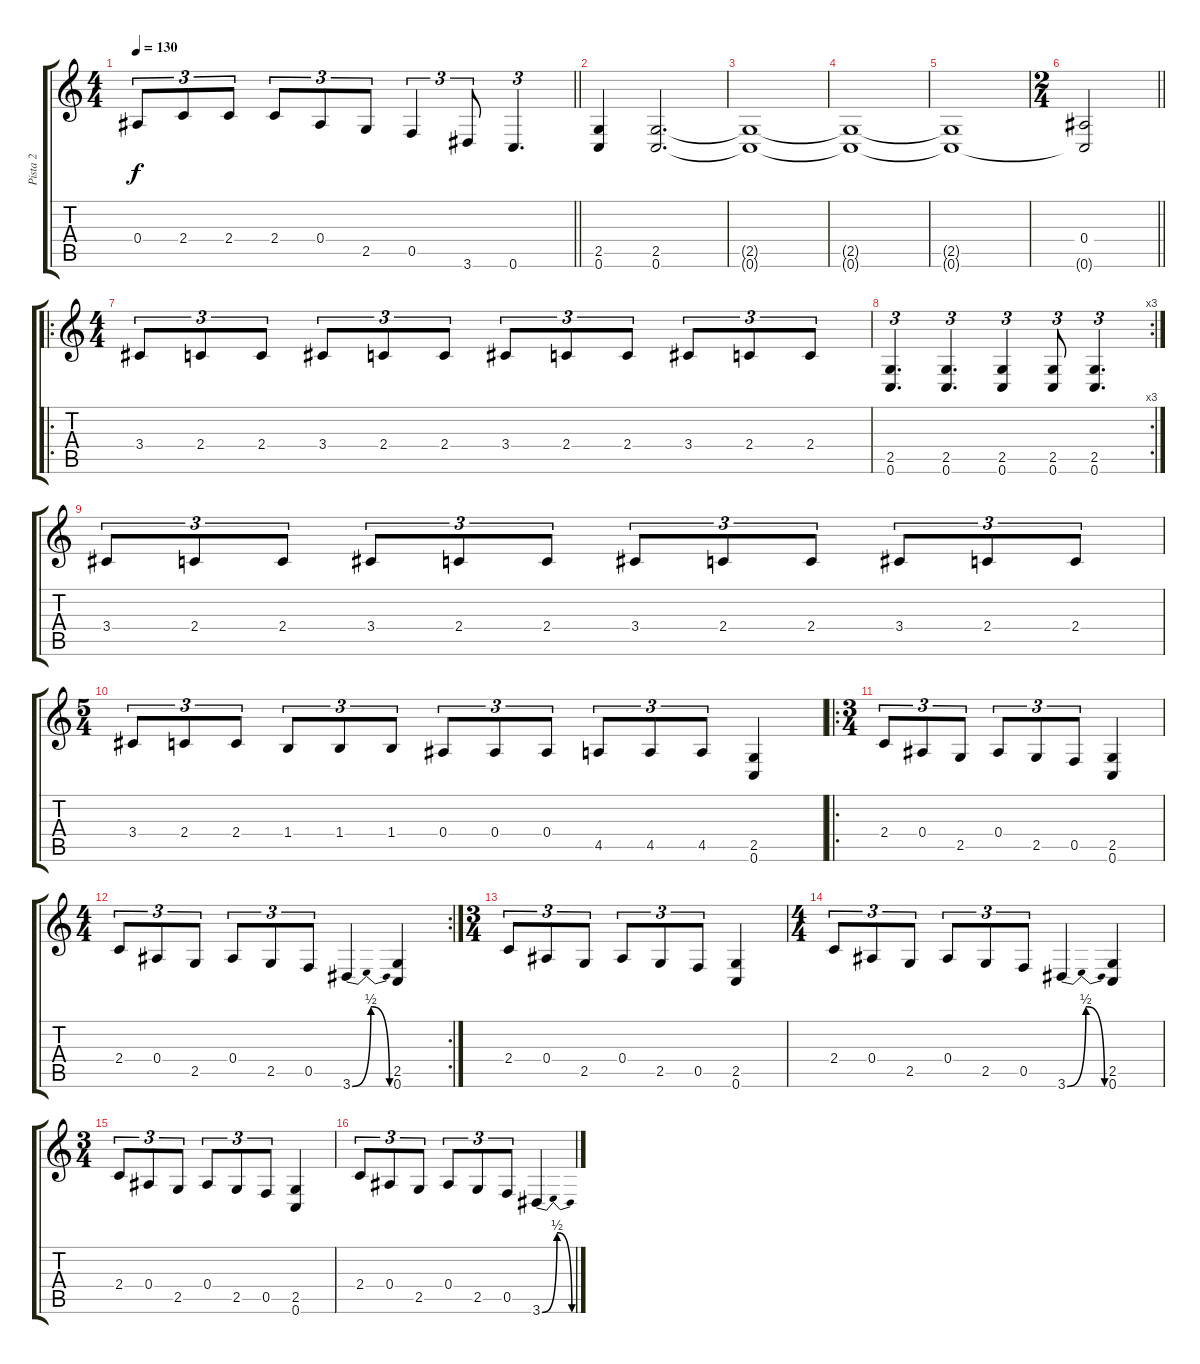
\track ("Pista 2" "Pista 2") {instrument distortionguitar}
\staff {score tabs}
\tuning (E4 B3 Eb3 Bb2 F2 C2) {hide}
\ts (4 4)
\tempo 130
\clef g2
\barLineRight lightlight
\ks c
0.4.8{tu (3 2) dy f} 2.4.8{tu (3 2)} 2.4.8{tu (3 2)} 2.4.8{tu (3 2)} 0.4.8{tu (3 2)} 2.5.8{tu (3 2)} 0.5.4{tu (3 2)} 3.6.8{tu (3 2)} 0.6.4{d tu (3 2)} |
(2.5 0.6).4 (2.5 0.6).2{d} |
(2.5{t} 0.6{t}).1 |
(2.5{t} 0.6{t}).1 |
(2.5{t} 0.6{t}).1 |
\ts (2 4)
\barLineRight lightlight
(0.4 0.6{t}).2 |
\ro
\ts (4 4)
3.4.8{tu (3 2)} 2.4.8{tu (3 2)} 2.4.8{tu (3 2)} 3.4.8{tu (3 2)} 2.4.8{tu (3 2)} 2.4.8{tu (3 2)} 3.4.8{tu (3 2)} 2.4.8{tu (3 2)} 2.4.8{tu (3 2)} 3.4.8{tu (3 2)} 2.4.8{tu (3 2)} 2.4.8{tu (3 2)} |
\rc 3
(2.5 0.6).4{d tu (3 2)} (2.5 0.6).4{d tu (3 2)} (2.5 0.6).4{tu (3 2)} (2.5 0.6).8{tu (3 2)} (2.5 0.6).4{d tu (3 2)} |
3.4.8{tu (3 2)} 2.4.8{tu (3 2)} 2.4.8{tu (3 2)} 3.4.8{tu (3 2)} 2.4.8{tu (3 2)} 2.4.8{tu (3 2)} 3.4.8{tu (3 2)} 2.4.8{tu (3 2)} 2.4.8{tu (3 2)} 3.4.8{tu (3 2)} 2.4.8{tu (3 2)} 2.4.8{tu (3 2)} |
\ts (5 4)
3.4.8{tu (3 2)} 2.4.8{tu (3 2)} 2.4.8{tu (3 2)} 1.4.8{tu (3 2)} 1.4.8{tu (3 2)} 1.4.8{tu (3 2)} 0.4.8{tu (3 2)} 0.4.8{tu (3 2)} 0.4.8{tu (3 2)} 4.5.8{tu (3 2)} 4.5.8{tu (3 2)} 4.5.8{tu (3 2)} (2.5 0.6).4 |
\ro
\ts (3 4)
2.4.8{tu (3 2)} 0.4.8{tu (3 2)} 2.5.8{tu (3 2)} 0.4.8{tu (3 2)} 2.5.8{tu (3 2)} 0.5.8{tu (3 2)} (2.5 0.6).4 |
\rc 2
\ts (4 4)
2.4.8{tu (3 2)} 0.4.8{tu (3 2)} 2.5.8{tu (3 2)} 0.4.8{tu (3 2)} 2.5.8{tu (3 2)} 0.5.8{tu (3 2)} 3.6{be (bendrelease 0 0 15 2 45 2 60 0)}.4 (2.5 0.6).4 |
\ts (3 4)
2.4.8{tu (3 2)} 0.4.8{tu (3 2)} 2.5.8{tu (3 2)} 0.4.8{tu (3 2)} 2.5.8{tu (3 2)} 0.5.8{tu (3 2)} (2.5 0.6).4 |
\ts (4 4)
2.4.8{tu (3 2)} 0.4.8{tu (3 2)} 2.5.8{tu (3 2)} 0.4.8{tu (3 2)} 2.5.8{tu (3 2)} 0.5.8{tu (3 2)} 3.6{be (bendrelease 0 0 15 2 45 2 60 0)}.4 (2.5 0.6).4 |
\ts (3 4)
2.4.8{tu (3 2)} 0.4.8{tu (3 2)} 2.5.8{tu (3 2)} 0.4.8{tu (3 2)} 2.5.8{tu (3 2)} 0.5.8{tu (3 2)} (2.5 0.6).4 |
2.4.8{tu (3 2)} 0.4.8{tu (3 2)} 2.5.8{tu (3 2)} 0.4.8{tu (3 2)} 2.5.8{tu (3 2)} 0.5.8{tu (3 2)} 3.6{be (bendrelease 0 0 15 2 45 2 60 0)}.4
